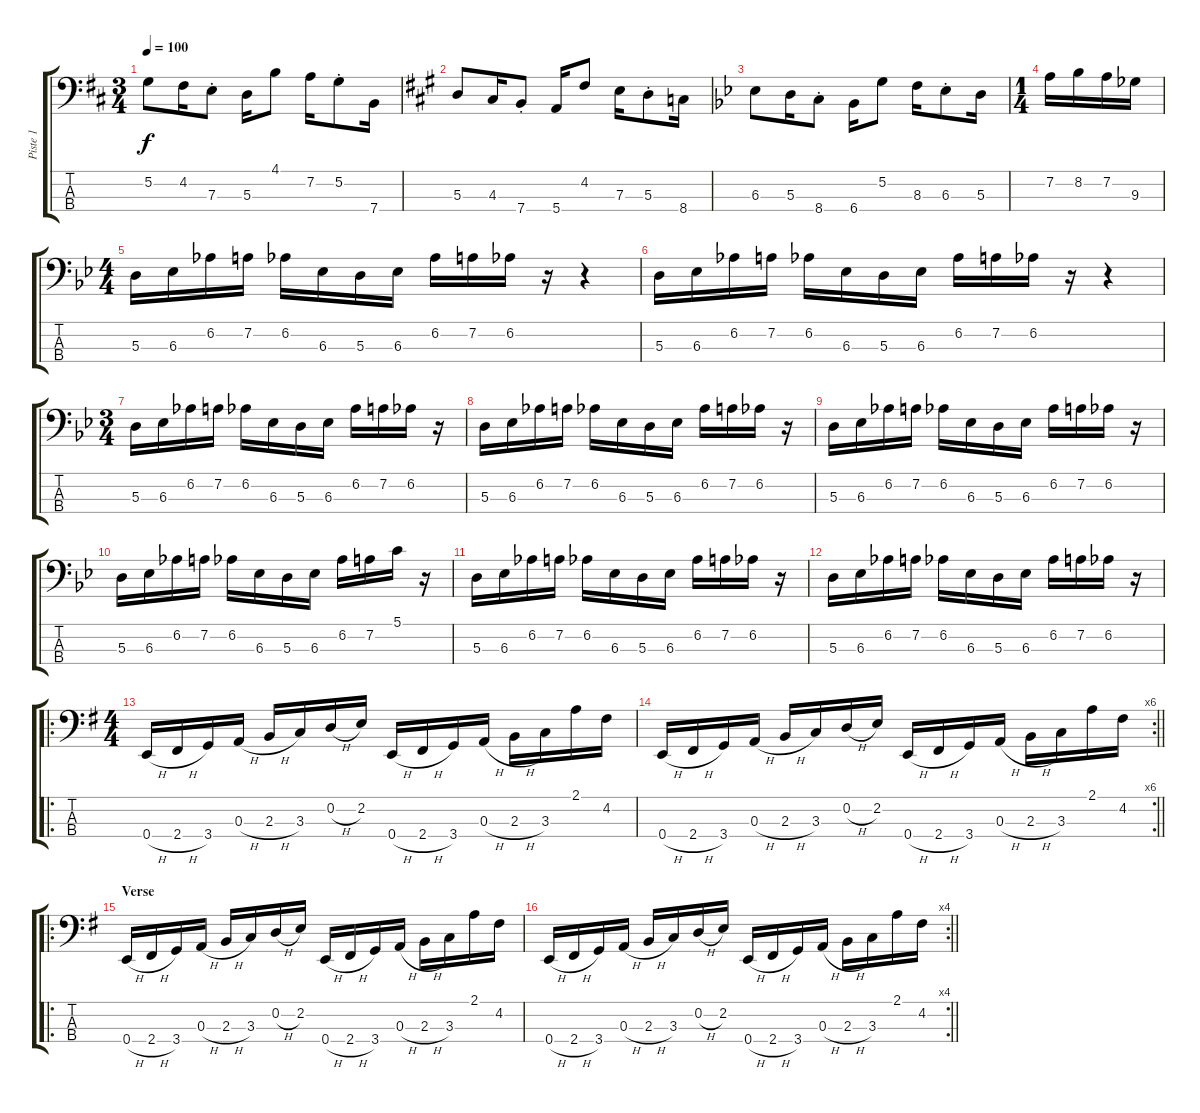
\track ("Piste 1" "Piste 1") {instrument electricbassfinger}
\staff {score tabs}
\tuning (G2 D2 A1 E1) {hide}
\ts (3 4)
\tempo 100
\clef f4
\ks bminor
5.2.8{dy f} 4.2.16 7.3{st}.8 5.3.16 4.1.8 7.2.16 5.2{st}.8 7.4.16 |
\ks a
5.3.8 4.3.16 7.4{st}.8 5.4.16 4.2.8 7.3.16 5.3{st}.8 8.4.16 |
\ks bb
6.3.8 5.3.16 8.4{st}.8 6.4.16 5.2.8 8.3.16 6.3{st}.8 5.3.16 |
\ts (1 4)
\ks gminor
7.2.16 8.2.16 7.2.16 9.3.16 |
\ts (4 4)
\ks bb
5.3.16 6.3.16 6.2.16 7.2.16 6.2.16 6.3.16 5.3.16 6.3.16 6.2.16 7.2.16 6.2.16 r.16 r.4 |
5.3.16 6.3.16 6.2.16 7.2.16 6.2.16 6.3.16 5.3.16 6.3.16 6.2.16 7.2.16 6.2.16 r.16 r.4 |
\ts (3 4)
5.3.16 6.3.16 6.2.16 7.2.16 6.2.16 6.3.16 5.3.16 6.3.16 6.2.16 7.2.16 6.2.16 r.16 |
5.3.16 6.3.16 6.2.16 7.2.16 6.2.16 6.3.16 5.3.16 6.3.16 6.2.16 7.2.16 6.2.16 r.16 |
5.3.16 6.3.16 6.2.16 7.2.16 6.2.16 6.3.16 5.3.16 6.3.16 6.2.16 7.2.16 6.2.16 r.16 |
5.3.16 6.3.16 6.2.16 7.2.16 6.2.16 6.3.16 5.3.16 6.3.16 6.2.16 7.2.16 5.1.16 r.16 |
5.3.16 6.3.16 6.2.16 7.2.16 6.2.16 6.3.16 5.3.16 6.3.16 6.2.16 7.2.16 6.2.16 r.16 |
5.3.16 6.3.16 6.2.16 7.2.16 6.2.16 6.3.16 5.3.16 6.3.16 6.2.16 7.2.16 6.2.16 r.16 |
\ro
\ts (4 4)
\ks g
0.4{h}.16 2.4{h}.16 3.4.16 0.3{h}.16 2.3{h}.16 3.3.16 0.2{h}.16 2.2.16 0.4{h}.16 2.4{h}.16 3.4.16 0.3{h}.16 2.3{h}.16 3.3.16 2.1.16 4.2.16 |
\rc 6
\barLineRight lightlight
0.4{h}.16 2.4{h}.16 3.4.16 0.3{h}.16 2.3{h}.16 3.3.16 0.2{h}.16 2.2.16 0.4{h}.16 2.4{h}.16 3.4.16 0.3{h}.16 2.3{h}.16 3.3.16 2.1.16 4.2.16 |
\ro
\section ("" "Verse")
0.4{h}.16 2.4{h}.16 3.4.16 0.3{h}.16 2.3{h}.16 3.3.16 0.2{h}.16 2.2.16 0.4{h}.16 2.4{h}.16 3.4.16 0.3{h}.16 2.3{h}.16 3.3.16 2.1.16 4.2.16 |
\rc 4
\barLineRight lightlight
0.4{h}.16 2.4{h}.16 3.4.16 0.3{h}.16 2.3{h}.16 3.3.16 0.2{h}.16 2.2.16 0.4{h}.16 2.4{h}.16 3.4.16 0.3{h}.16 2.3{h}.16 3.3.16 2.1.16 4.2.16
